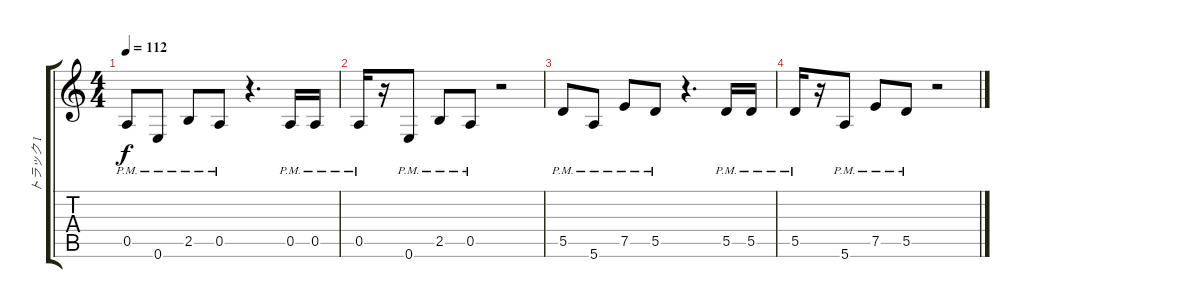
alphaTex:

\track ("トラック 1" "トラック 1") {instrument acousticguitarnylon}
\staff {score tabs}
\tuning (E4 B3 G3 D3 A2 E2) {hide}
\ts (4 4)
\tempo 112
\clef g2
\ks c
0.5{pm}.8{dy f} 0.6{pm}.8 2.5{pm}.8 0.5{pm}.8 r.4{d} 0.5{pm}.16 0.5{pm}.16 |
0.5{pm}.16 r.16 0.6{pm}.8 2.5{pm}.8 0.5{pm}.8 r.2 |
5.5{pm}.8 5.6{pm}.8 7.5{pm}.8 5.5{pm}.8 r.4{d} 5.5{pm}.16 5.5{pm}.16 |
5.5{pm}.16 r.16 5.6{pm}.8 7.5{pm}.8 5.5{pm}.8 r.2
